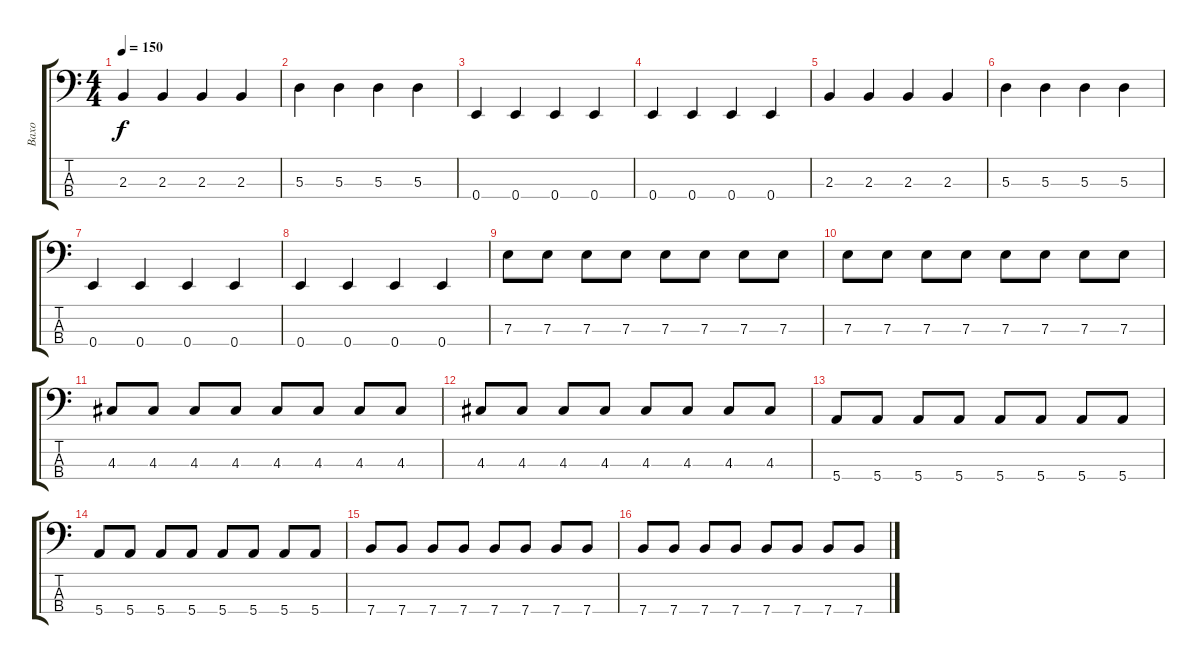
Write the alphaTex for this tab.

\track ("Baxo" "Baxo") {instrument electricbassfinger}
\staff {score tabs}
\tuning (G2 D2 A1 E1) {hide}
\ts (4 4)
\tempo 150
\clef f4
\ks c
2.3.4{dy f} 2.3.4 2.3.4 2.3.4 |
5.3.4 5.3.4 5.3.4 5.3.4 |
0.4.4 0.4.4 0.4.4 0.4.4 |
0.4.4 0.4.4 0.4.4 0.4.4 |
2.3.4 2.3.4 2.3.4 2.3.4 |
5.3.4 5.3.4 5.3.4 5.3.4 |
0.4.4 0.4.4 0.4.4 0.4.4 |
0.4.4 0.4.4 0.4.4 0.4.4 |
7.3.8 7.3.8 7.3.8 7.3.8 7.3.8 7.3.8 7.3.8 7.3.8 |
7.3.8 7.3.8 7.3.8 7.3.8 7.3.8 7.3.8 7.3.8 7.3.8 |
4.3.8 4.3.8 4.3.8 4.3.8 4.3.8 4.3.8 4.3.8 4.3.8 |
4.3.8 4.3.8 4.3.8 4.3.8 4.3.8 4.3.8 4.3.8 4.3.8 |
5.4.8 5.4.8 5.4.8 5.4.8 5.4.8 5.4.8 5.4.8 5.4.8 |
5.4.8 5.4.8 5.4.8 5.4.8 5.4.8 5.4.8 5.4.8 5.4.8 |
7.4.8 7.4.8 7.4.8 7.4.8 7.4.8 7.4.8 7.4.8 7.4.8 |
7.4.8 7.4.8 7.4.8 7.4.8 7.4.8 7.4.8 7.4.8 7.4.8
